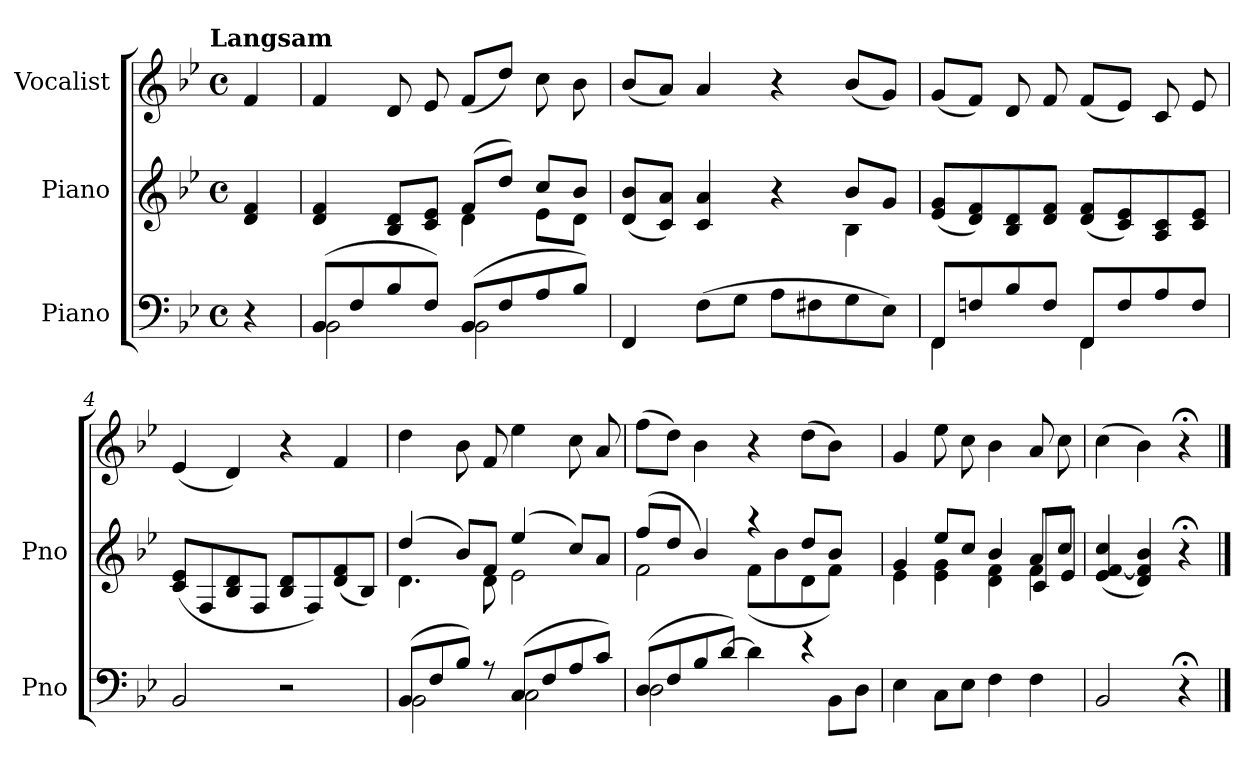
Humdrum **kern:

**kern	**kern	**kern
*part3	*part2	*part1
*staff3	*staff2	*staff1
*I"Piano	*I"Piano	*I"Vocalist
*I'Pno	*I'Pno	*
*clefF4	*clefG2	*clefG2
*k[b-e-]	*k[b-e-]	*k[b-e-]
*B-:	*B-:	*B-:
!!LO:TX:omd:t=Langsam
*M4/4	*M4/4	*M4/4
*met(c)	*met(c)	*met(c)
*MM60	*MM60	*MM60
=	=	=
4r	4d 4f	4f
=1	=1	=1
*^	*^	*
(8BB-L	2BB-	4d 4f	2ryy	4f
8F	.	.	.	.
8B-	.	8B- 8dL	.	8d
8FJ)	.	8c 8e-J	.	8e-
(8BB-L	2BB-	(8fL	4d	(8fL
8F	.	8ddJ)	.	8ddJ)
8A	.	8ccL	8e-L	8cc
8B-J)	.	8b-J	8dJ	8b-
*v	*v	*	*	*
=2	=2	=2	=2
4FF	(8d 8b-L	2ryy	(8b-L
.	8c 8aJ)	.	8aJ)
(8FL	4c 4a	.	4a
8GJ	.	.	.
8AL	4r	8ryy	4r
8F#X	.	8ryy	.
8G	8b-L	4B-	(8b-L
8E-J)	8gJ	.	8gJ)
*	*v	*v	*
=3	=3	=3
*^	*	*
8FFL	4FF	(8e- 8gL	(8gL
8Fn	.	8d 8f)	8fJ)
8B-	4ryy	8B- 8d	8d
8FJ	.	8d 8fJ	8f
8FFL	4FF	(8d 8fL	(8fL
8F	.	8c 8e-)	8e-J)
8A	4ryy	8A 8c	8c
8FJ	.	8c 8e-J	8e-
*v	*v	*	*
=4	=4	=4
2BB-	(8c 8e-L	(4e-
.	8F	.
.	8B- 8d	4d)
.	8FJ	.
2r	8B- 8dL	4r
.	8F)	.
.	(8d 8f	4f
.	8B-J)	.
=5	=5	=5
*^	*^	*
(8BB-L	2BB-	(4dd	4.d	4dd
8F	.	.	.	.
8B-J)	.	8b-L)	.	8b-
8r	.	8fJ	8d	8f
(8CL	2C	(4ee-	2e-	4ee-
8F	.	.	.	.
8A	.	8ccL)	.	8cc
8cJ)	.	8aJ	.	8a
=6	=6	=6	=6	=6
(8DL	2D	(8ffL	2f	(8ffL
8F	.	8ddJ	.	8ddJ)
8B-	.	4b-)	.	4b-
[8dJ)	.	.	.	.
4d]	8ryy	4r	(8fL	4r
.	4ryy	.	8b-	.
4r	.	8ddL	8d	(8ddL
.	8BB-L	8b-J	8fJ)	8b-J)
8ryy	8DJ	8ryy	8ryy	8ryy
*v	*v	*	*	*
=7	=7	=7	=7
*	*	*^	*
4E-	4g	4e-	2.ryy	4g
8CL	8ee-L	4e- 4g	.	8ee-
8E-J	8ccJ	.	.	8cc
4F	4b-	4d 4f	.	4b-
4F	8aL	4f	8cL	8a
.	8ccJ	.	8e-J	8cc
*	*v	*v	*v	*
=8	=8	=8
2BB-	(4e- [4f 4cc	(4cc
.	4d 4f] 4b-)	4b-)
4r;<	4r;<	4r;<
==	==	==
*-	*-	*-
